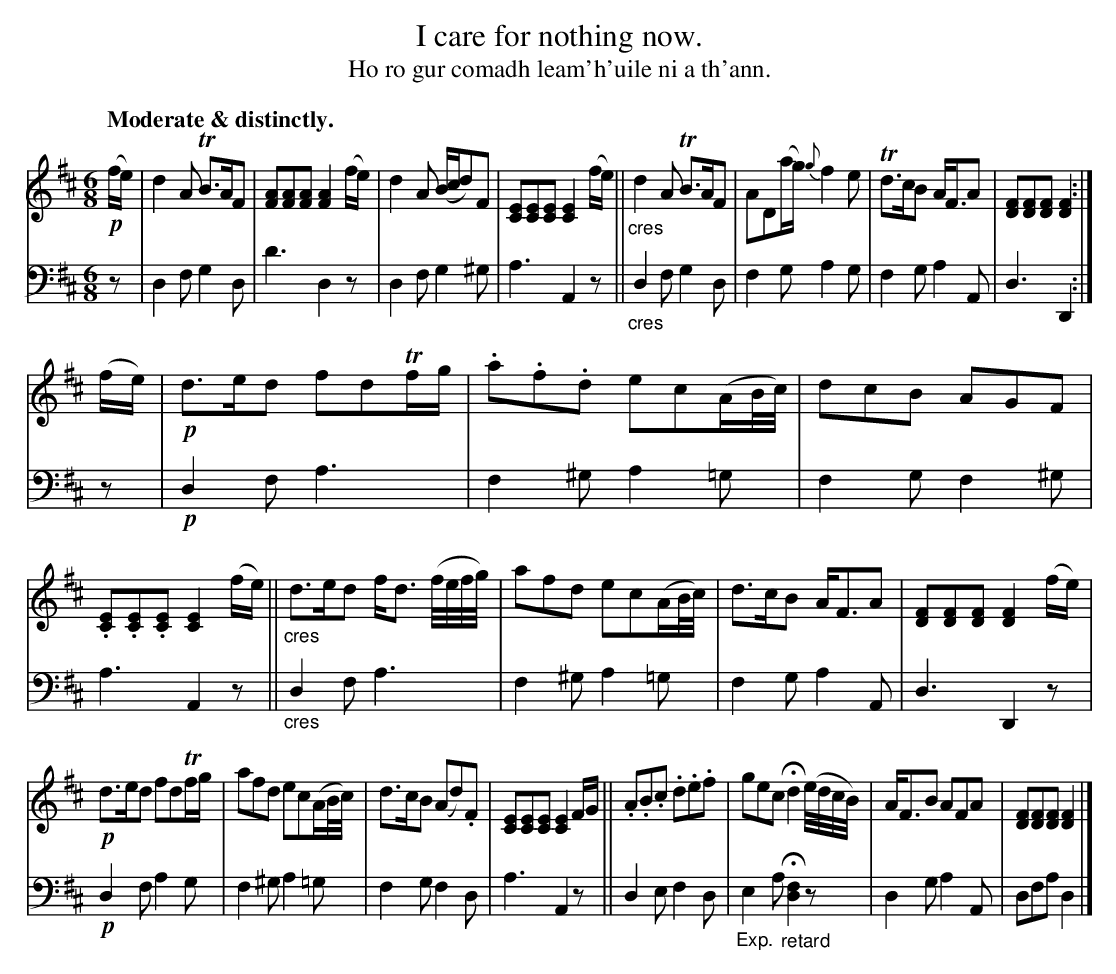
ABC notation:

X:1
T: I care for nothing now.
T: Ho ro gur comadh leam'h'uile ni a th'ann.
M: 6/8
L: 1/8
Q: "Moderate & distinctly."
K: D
V: 1 staves=2
!p!(f/e/) |\
d2A TB>AF | [AF][AF][AF] [A2F2] (f/e/) | d2A (B/c/d)F | [EC][EC][EC] [E2C2] (f/e/) ||"_cres"\
d2A TB>AF | AD(a/g/) {g}f2e | Td>cB A<FA | [FD][FD][FD] [F2D2] :|
(f/e/) |!p!\
d>ed fdTf/g/ | .a.f.d ec(A/B//c//) | dcB AGF | .[EC].[EC].[EC] [E2C2] (f/e/) ||"_cres"\
d>ed f<d (f//e//f//g//) | afd ec(A/B//c//) | d>cB A<FA | [FD][FD][FD] [F2D2] (f/e/) |
!p!d>ed fdTf/g/ | afd ec(A/B//c//) | d>cB (Ad).F | [EC][EC][EC] [E2C2] F/G/ ||\
.A.B.c .d.e.f | gec Hd2 (e//d//c//B//) | A<FB AFA | [FD][FD][FD] [F2D2] |]
V: 2 clef=bass middle=d
z | d2f g2d | d'3 d2z | d2f g2^g | a3 A2z ||"_cres"d2f g2d | f2g a2g | f2g a2A | d3 D2 :|
z |!p!  d2f a3 | f2^g a2=g | f2g f2^g | a3 A2z ||"_cres"d2f a3 | f2^g a2=g | f2g a2A | d3 D2z |
!p! d2f a2g | f2^g a2=g | f2g f2d | a3 A2z || d2e f2d |"_Exp." e2a "_retard"H[f2d2]z | d2g a2A | dfa d2 |]
